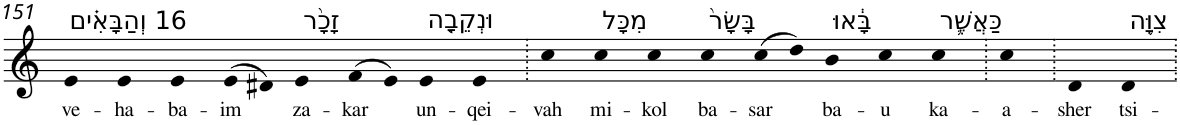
**kern	**text
*part1	*part1
*staff1	*staff1
*I"Piano	*
*I'Pno	*
!!LO:PB:g=z
*clefG2	*
*k[]	*
=151	=151
!LO:TX:a:t=16 וְהַבָּאִ֗ים	!
!	!LO:LY:b
4e	ve-
!	!LO:LY:b
4e	-ha-
!	!LO:LY:b
4e	-ba-
!	!LO:LY:b
(>8e	-im
8d#X)	.
!LO:TX:a:t=זָכָ֨ר	!
!	!LO:LY:b
4e	za-
!	!LO:LY:b
(>8f	-kar
8e)	.
!LO:TX:a:t=וּנְקֵבָ֤ה	!
!	!LO:LY:b
4e	un-
!	!LO:LY:b
4e	-qei-
=152.	=152.
!	!LO:LY:b
4cc	-vah
!LO:TX:a:t=מִכָּל	!
!	!LO:LY:b
4cc	mi-
!	!LO:LY:b
4cc	-kol
!LO:TX:a:t=בָּשָׂר֙	!
!	!LO:LY:b
4cc	ba-
!	!LO:LY:b
(>8cc	-sar
8dd)	.
!LO:TX:a:t=בָּ֔אוּ	!
!	!LO:LY:b
4b	ba-
!	!LO:LY:b
4cc	-u
!LO:TX:a:t=כַּאֲשֶׁ֛ר	!
!	!LO:LY:b
4cc	ka-
=153.	=153.
!	!LO:LY:b
4cc	-a-
=154.	=154.
!	!LO:LY:b
4d	-sher
!LO:TX:a:t=צִוָּ֥ה	!
!	!LO:LY:b
4d	tsi-
=.	=.
*-	*-
